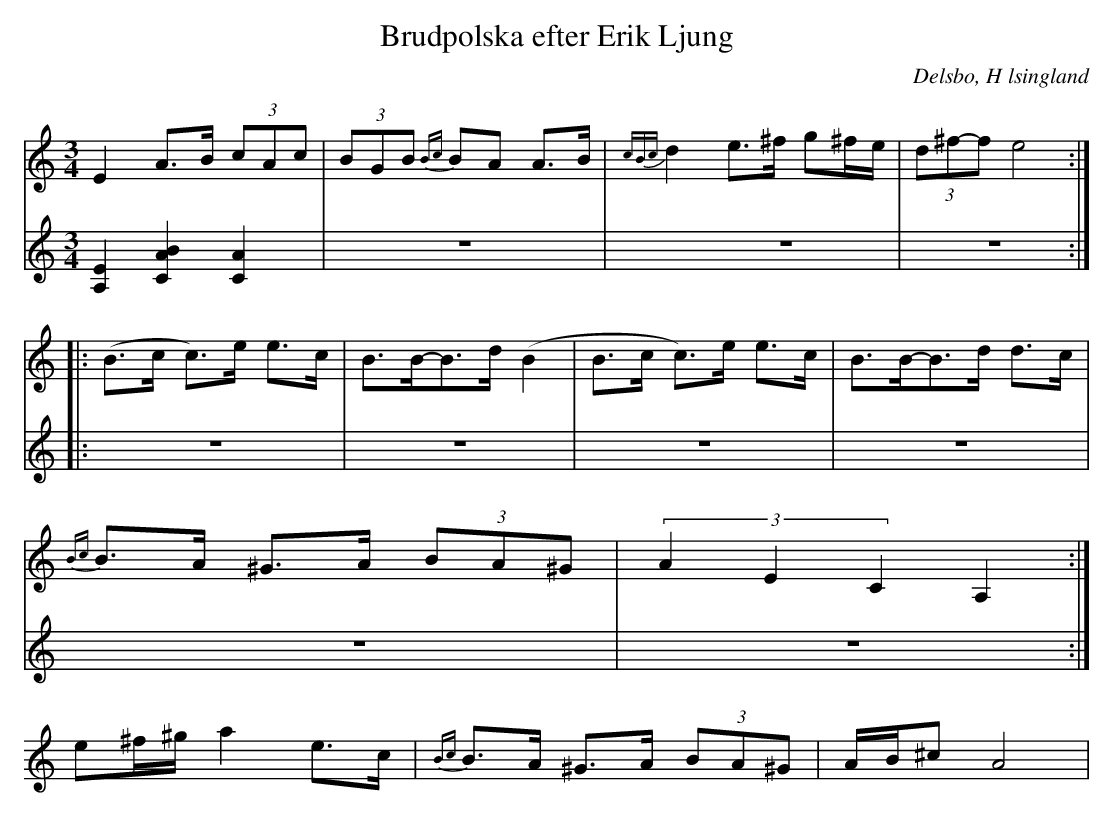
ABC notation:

X:1
T: Brudpolska efter Erik Ljung
Q: 105
O: Delsbo, H lsingland
M: 3/4
L: 1/8
K: Am
V:1
V:2
V:1
E2 A>B (3cAc| (3BGB {Bc}BA A>B|{cBc}d2 e>^f g^f/e/|(3d^f-f e4 :|
|:(B>c c)>e e>c|B>B-B>d (B2|B>c c)>e e>c|B>B-B>d d>c|
{Bc}B>A ^G>A (3BA^G|(3A2E2C2 A,2:|
e^f/^g/ a2 e>c|{Bc}B>A ^G>A (3BA^G|A/B/^c A4|
V:2
[A,2E2] [A2B2C2] [C2A2]|z6|z6|z6:|
|:z6|z6|z6|z6|
z6|z6:|
